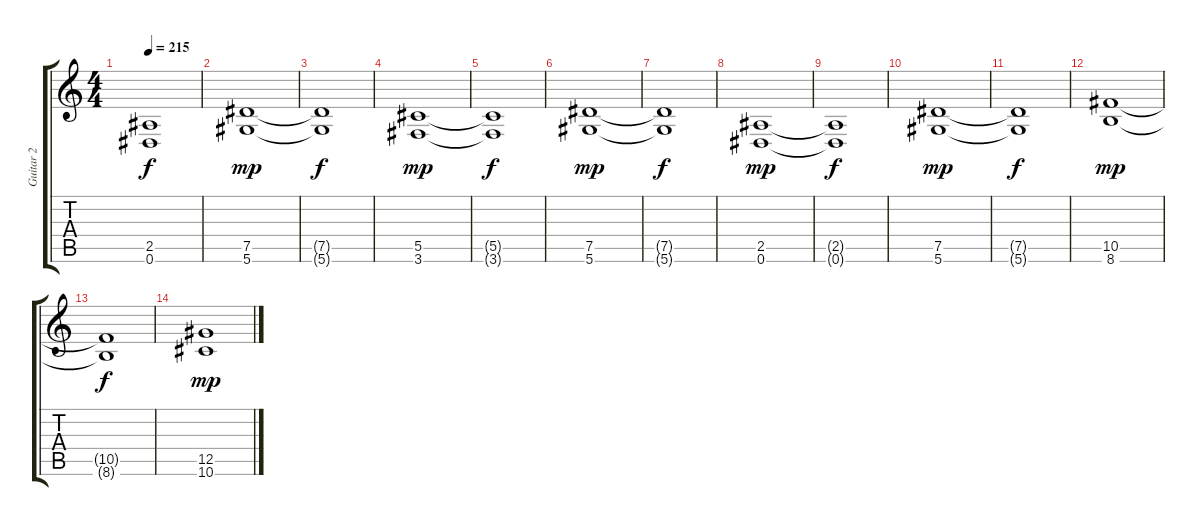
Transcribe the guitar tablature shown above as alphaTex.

\track ("Guitar 2" "Guitar 2") {instrument overdrivenguitar}
\staff {score tabs}
\tuning (Eb4 Bb3 Gb3 Db3 Ab2 Eb2) {hide}
\ts (4 4)
\tempo 215
\clef g2
\ks c
(2.5{t} 0.6{t}).1{dy f} |
(7.5 5.6).1{dy mp} |
(7.5{t} 5.6{t}).1{dy f} |
(5.5 3.6).1{dy mp} |
(5.5{t} 3.6{t}).1{dy f} |
(7.5 5.6).1{dy mp} |
(7.5{t} 5.6{t}).1{dy f} |
(2.5 0.6).1{dy mp} |
(2.5{t} 0.6{t}).1{dy f} |
(7.5 5.6).1{dy mp} |
(7.5{t} 5.6{t}).1{dy f} |
(10.5 8.6).1{dy mp} |
(10.5{t} 8.6{t}).1{dy f} |
(12.5 10.6).1{dy mp}
